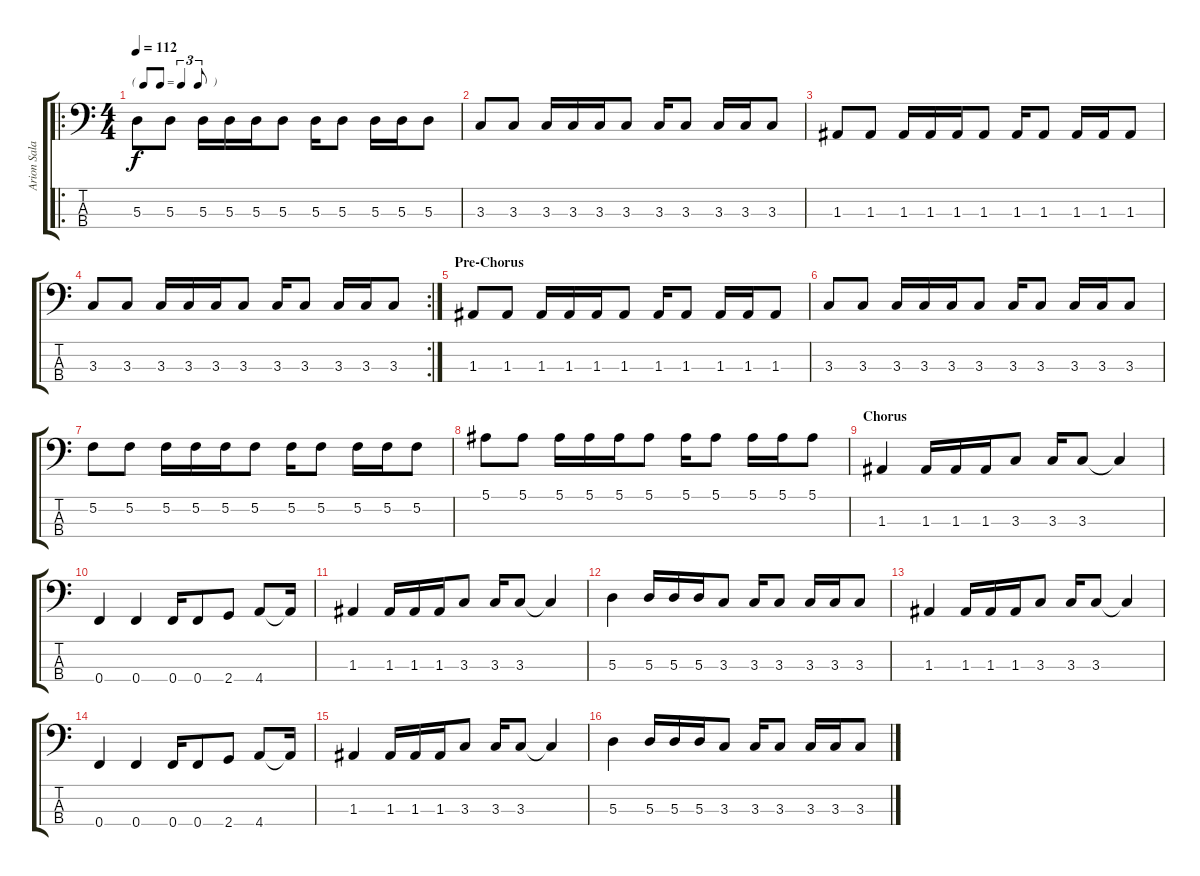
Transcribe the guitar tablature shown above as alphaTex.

\track ("Arion Salazar" "Arion Sala") {instrument electricbasspick}
\staff {score tabs}
\tuning (F2 C2 A1 F1) {hide}
\ro
\ts (4 4)
\tf triplet8th
\tempo 112
\clef f4
\ks c
5.3.8{dy f} 5.3.8 5.3.16 5.3.16 5.3.16 5.3.8 5.3.16 5.3.8 5.3.16 5.3.16 5.3.8 |
3.3.8 3.3.8 3.3.16 3.3.16 3.3.16 3.3.8 3.3.16 3.3.8 3.3.16 3.3.16 3.3.8 |
1.3.8 1.3.8 1.3.16 1.3.16 1.3.16 1.3.8 1.3.16 1.3.8 1.3.16 1.3.16 1.3.8 |
\rc 2
3.3.8 3.3.8 3.3.16 3.3.16 3.3.16 3.3.8 3.3.16 3.3.8 3.3.16 3.3.16 3.3.8 |
\section ("" "Pre-Chorus")
1.3.8 1.3.8 1.3.16 1.3.16 1.3.16 1.3.8 1.3.16 1.3.8 1.3.16 1.3.16 1.3.8 |
3.3.8 3.3.8 3.3.16 3.3.16 3.3.16 3.3.8 3.3.16 3.3.8 3.3.16 3.3.16 3.3.8 |
5.2.8 5.2.8 5.2.16 5.2.16 5.2.16 5.2.8 5.2.16 5.2.8 5.2.16 5.2.16 5.2.8 |
5.1.8 5.1.8 5.1.16 5.1.16 5.1.16 5.1.8 5.1.16 5.1.8 5.1.16 5.1.16 5.1.8 |
\section ("" "Chorus")
1.3.4 1.3.16 1.3.16 1.3.16 3.3.8 3.3.16 3.3.8 3.3{t}.4 |
0.4.4 0.4.4 0.4.16 0.4.8 2.4.8 4.4.8 4.4{t}.16 |
1.3.4 1.3.16 1.3.16 1.3.16 3.3.8 3.3.16 3.3.8 3.3{t}.4 |
5.3.4 5.3.16 5.3.16 5.3.16 3.3.8 3.3.16 3.3.8 3.3.16 3.3.16 3.3.8 |
1.3.4 1.3.16 1.3.16 1.3.16 3.3.8 3.3.16 3.3.8 3.3{t}.4 |
0.4.4 0.4.4 0.4.16 0.4.8 2.4.8 4.4.8 4.4{t}.16 |
1.3.4 1.3.16 1.3.16 1.3.16 3.3.8 3.3.16 3.3.8 3.3{t}.4 |
5.3.4 5.3.16 5.3.16 5.3.16 3.3.8 3.3.16 3.3.8 3.3.16 3.3.16 3.3.8
